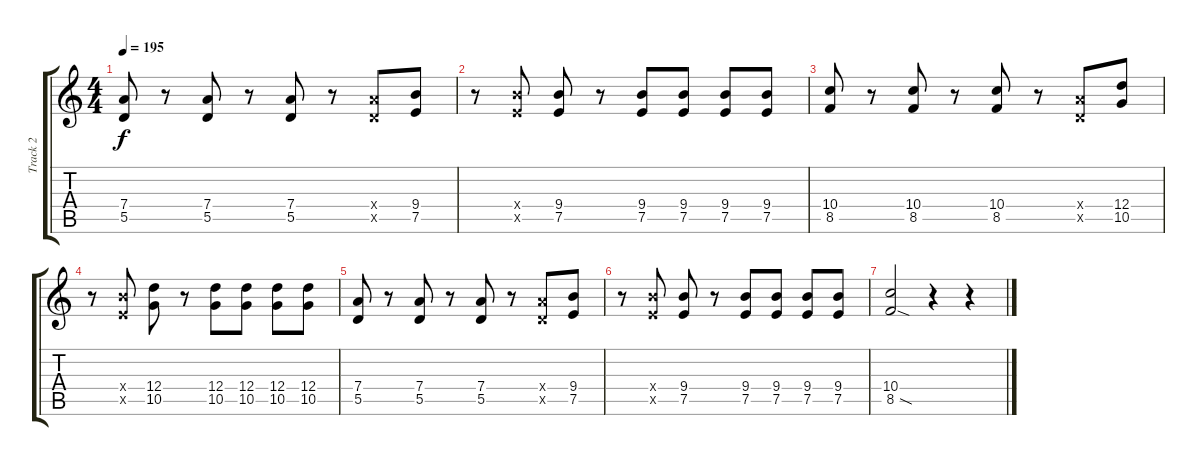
\track ("Track 2" "Track 2") {instrument overdrivenguitar}
\staff {score tabs}
\tuning (E4 B3 G3 D3 A2 E2) {hide}
\ts (4 4)
\tempo 195
\clef g2
\ks c
(7.4 5.5).8{dy f} r.8 (7.4 5.5).8 r.8 (7.4 5.5).8 r.8 (7.4{x} 5.5{x}).8 (9.4 7.5).8 |
r.8 (9.4{x} 7.5{x}).8 (9.4 7.5).8 r.8 (9.4 7.5).8 (9.4 7.5).8 (9.4 7.5).8 (9.4 7.5).8 |
(10.4 8.5).8 r.8 (10.4 8.5).8 r.8 (10.4 8.5).8 r.8 (7.4{x} 5.5{x}).8 (12.4 10.5).8 |
r.8 (9.4{x} 7.5{x}).8 (12.4 10.5).8 r.8 (12.4 10.5).8 (12.4 10.5).8 (12.4 10.5).8 (12.4 10.5).8 |
(7.4 5.5).8 r.8 (7.4 5.5).8 r.8 (7.4 5.5).8 r.8 (7.4{x} 5.5{x}).8 (9.4 7.5).8 |
r.8 (9.4{x} 7.5{x}).8 (9.4 7.5).8 r.8 (9.4 7.5).8 (9.4 7.5).8 (9.4 7.5).8 (9.4 7.5).8 |
(10.4 8.5{sod}).2 r.4 r.4
